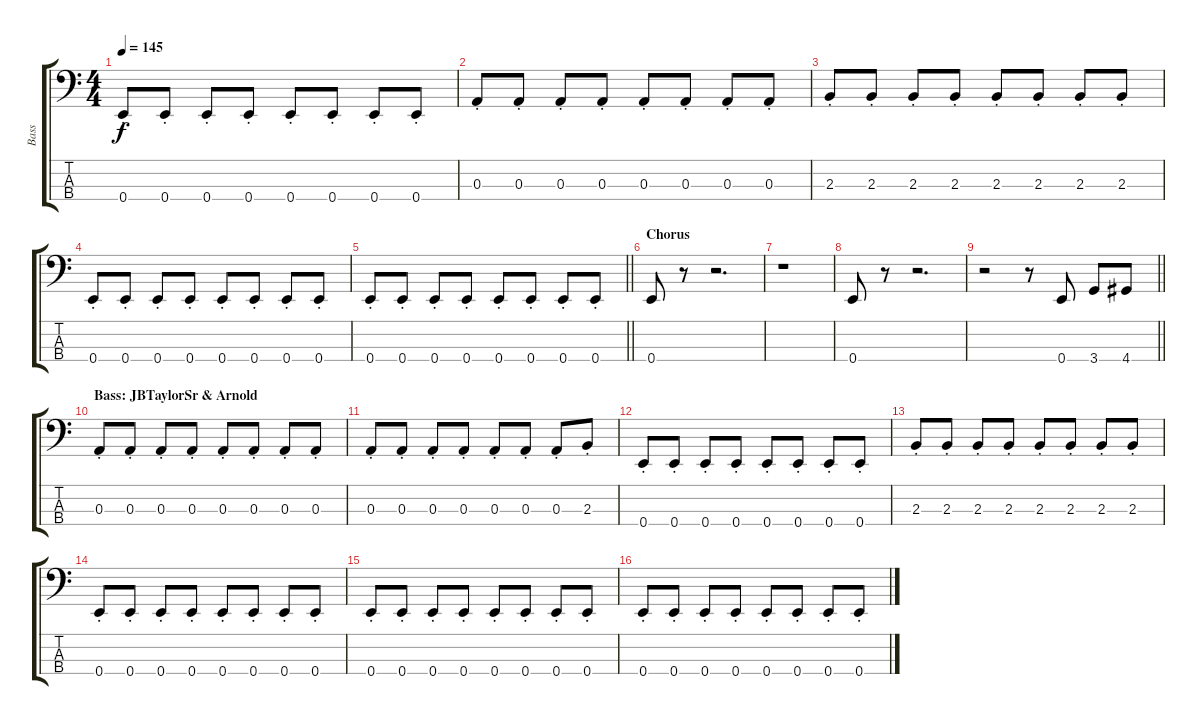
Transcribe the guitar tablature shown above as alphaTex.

\track ("Bass" "Bass") {instrument electricbasspick}
\staff {score tabs}
\tuning (G2 D2 A1 E1) {hide}
\ts (4 4)
\tempo 145
\clef f4
\ks c
0.4{st}.8{dy f} 0.4{st}.8 0.4{st}.8 0.4{st}.8 0.4{st}.8 0.4{st}.8 0.4{st}.8 0.4{st}.8 |
0.3{st}.8 0.3{st}.8 0.3{st}.8 0.3{st}.8 0.3{st}.8 0.3{st}.8 0.3{st}.8 0.3{st}.8 |
2.3{st}.8 2.3{st}.8 2.3{st}.8 2.3{st}.8 2.3{st}.8 2.3{st}.8 2.3{st}.8 2.3{st}.8 |
0.4{st}.8 0.4{st}.8 0.4{st}.8 0.4{st}.8 0.4{st}.8 0.4{st}.8 0.4{st}.8 0.4{st}.8 |
\barLineRight lightlight
0.4{st}.8 0.4{st}.8 0.4{st}.8 0.4{st}.8 0.4{st}.8 0.4{st}.8 0.4{st}.8 0.4{st}.8 |
\section ("" "Chorus")
0.4.8 r.8 r.2{d} |
r.1 |
0.4.8 r.8 r.2{d} |
\barLineRight lightlight
r.2 r.8 0.4.8 3.4.8 4.4.8 |
\section ("" "Bass: JBTaylorSr & Arnold")
0.3{st}.8 0.3{st}.8 0.3{st}.8 0.3{st}.8 0.3{st}.8 0.3{st}.8 0.3{st}.8 0.3{st}.8 |
0.3{st}.8 0.3{st}.8 0.3{st}.8 0.3{st}.8 0.3{st}.8 0.3{st}.8 0.3{st}.8 2.3{st}.8 |
0.4{st}.8 0.4{st}.8 0.4{st}.8 0.4{st}.8 0.4{st}.8 0.4{st}.8 0.4{st}.8 0.4{st}.8 |
2.3{st}.8 2.3{st}.8 2.3{st}.8 2.3{st}.8 2.3{st}.8 2.3{st}.8 2.3{st}.8 2.3{st}.8 |
0.4{st}.8 0.4{st}.8 0.4{st}.8 0.4{st}.8 0.4{st}.8 0.4{st}.8 0.4{st}.8 0.4{st}.8 |
0.4{st}.8 0.4{st}.8 0.4{st}.8 0.4{st}.8 0.4{st}.8 0.4{st}.8 0.4{st}.8 0.4{st}.8 |
0.4{st}.8 0.4{st}.8 0.4{st}.8 0.4{st}.8 0.4{st}.8 0.4{st}.8 0.4{st}.8 0.4{st}.8
